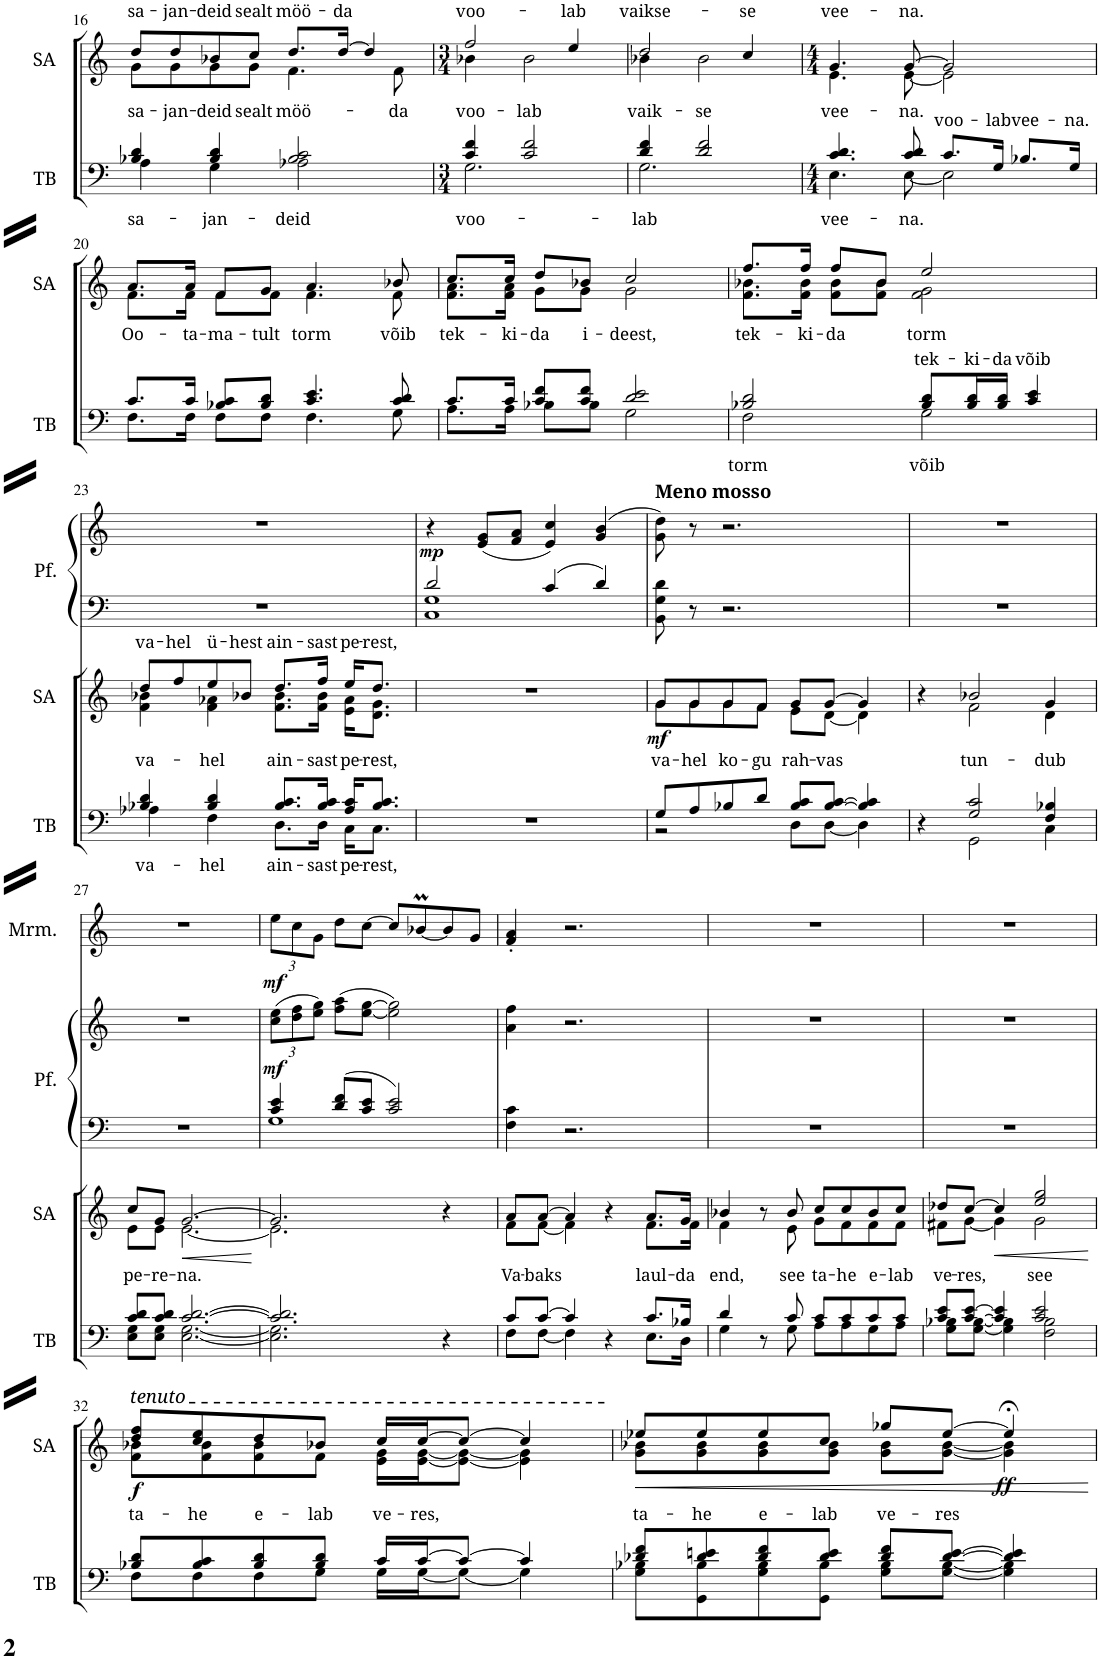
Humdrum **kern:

**kern	**text	**kern	**text	**dynam	**kern	**kern	**dynam	**kern	**dynam
*part4	*part4	*part3	*part3	*part3	*part2	*part2	*part2	*part1	*part1
*staff5	*staff5	*staff4	*staff4	*staff4	*staff3	*staff2	*staff2/3	*staff1	*staff1
*I"Coro TB	*	*I"Coro SA	*	*	*I"Pianoforte	*	*	*I"Marimba	*
*I'TB	*	*I'SA	*	*	*I'Pf.	*	*	*I'Mrm.	*
!!LO:PB:g=z
*clefF4	*	*clefG2	*	*	*clefF4	*clefG2	*	*clefG2	*
*k[]	*	*k[]	*	*	*k[]	*k[]	*	*k[]	*
*M4/4	*	*M4/4	*	*	*M4/4	*M4/4	*	*M4/4	*
*met(c)	*	*met(c)	*	*	*met(c)	*met(c)	*	*met(c)	*
=16	=16	=16	=16	=16	=16	=16	=16	=16	=16
*^	*	*	*	*	*	*	*	*	*
!	!	!LO:LY:b	!	!LO:LY:a	!	!	!	!	!	!
*	*	*	*^	*	*	*	*	*	*	*
!	!	!	!	!	!LO:LY:b	!	!	!	!	!	!
4B-X/ 4d/	4A\	sa-	8dd/L	8g\L	sa-	.	1r	1r	.	1r	.
!	!	!	!	!	!LO:LY:a	!	!	!	!	!	!
!	!	!	!	!	!LO:LY:b	!	!	!	!	!	!
.	.	.	8dd/	8g\	-jan-	.	.	.	.	.	.
!	!	!LO:LY:b	!	!	!LO:LY:a	!	!	!	!	!	!
!	!	!	!	!	!LO:LY:b	!	!	!	!	!	!
4B-/ 4d/	4G\	-jan-	8b-X/	8g\	-deid	.	.	.	.	.	.
!	!	!	!	!	!LO:LY:a	!	!	!	!	!	!
!	!	!	!	!	!LO:LY:b	!	!	!	!	!	!
.	.	.	8cc/J	8g\J	sealt	.	.	.	.	.	.
!	!	!LO:LY:b	!	!	!LO:LY:a	!	!	!	!	!	!
!	!	!	!	!	!LO:LY:b	!	!	!	!	!	!
2B-/ 2c/	2A-X\	-deid	8.dd/L	4.f\	möö-	.	.	.	.	.	.
!	!	!	!	!	!LO:LY:a	!	!	!	!	!	!
.	.	.	[16dd/Jk	.	-da	.	.	.	.	.	.
.	.	.	4dd/]	.	.	.	.	.	.	.	.
!	!	!	!	!	!LO:LY:b	!	!	!	!	!	!
.	.	.	.	8f\	-da	.	.	.	.	.	.
=17	=17	=17	=17	=17	=17	=17	=17	=17	=17	=17	=17
*M3/4	*	*	*M3/4	*	*	*	*M3/4	*M3/4	*	*M3/4	*
!	!	!LO:LY:b	!	!	!LO:LY:a	!	!	!	!	!	!
!	!	!	!	!	!LO:LY:b	!	!	!	!	!	!
4c/ 4f/	2.G\	voo-	2ff/	4b-X\	voo-	.	2.r	2.r	.	2.r	.
!	!	!	!	!	!LO:LY:b	!	!	!	!	!	!
2c/ 2f/	.	.	.	2b-\	-lab	.	.	.	.	.	.
!	!	!	!	!	!LO:LY:a	!	!	!	!	!	!
.	.	.	4ee/	.	-lab	.	.	.	.	.	.
=18	=18	=18	=18	=18	=18	=18	=18	=18	=18	=18	=18
!	!	!LO:LY:b	!	!	!LO:LY:a	!	!	!	!	!	!
!	!	!	!	!	!LO:LY:b	!	!	!	!	!	!
4d/ 4f/	2.G\	-lab	2dd/	4b-X\	vaik-	.	2.r	2.r	.	2.r	.
!	!	!	!	!	!LO:LY:b	!	!	!	!	!	!
2d/ 2f/	.	.	.	2b-\	-se	.	.	.	.	.	.
!	!	!	!	!	!LO:LY:a	!	!	!	!	!	!
.	.	.	4cc/	.	-se	.	.	.	.	.	.
=19	=19	=19	=19	=19	=19	=19	=19	=19	=19	=19	=19
*M4/4	*	*	*M4/4	*	*	*	*M4/4	*M4/4	*	*M4/4	*
!	!	!LO:LY:b	!	!	!LO:LY:a	!	!	!	!	!	!
!	!	!	!	!	!LO:LY:b	!	!	!	!	!	!
4.c/ 4.d/	4.E\	vee-	4.g/	4.e\	vee-	.	1r	1r	.	1r	.
!	!	!LO:LY:b	!	!	!LO:LY:a	!	!	!	!	!	!
!	!	!	!	!	!LO:LY:b	!	!	!	!	!	!
8c/ 8d/	[8E\	-na.	[8g/	[8e\	-na.	.	.	.	.	.	.
!	!	!LO:LY:a	!	!	!	!	!	!	!	!	!
8.c/L	2E\]	voo-	2g/]	2e\]	.	.	.	.	.	.	.
!	!	!LO:LY:a	!	!	!	!	!	!	!	!	!
16G/Jk	.	-lab	.	.	.	.	.	.	.	.	.
!	!	!LO:LY:a	!	!	!	!	!	!	!	!	!
8.B-X/L	.	vee-	.	.	.	.	.	.	.	.	.
!	!	!LO:LY:a	!	!	!	!	!	!	!	!	!
16G/Jk	.	-na.	.	.	.	.	.	.	.	.	.
!!LO:LB:g=z
=20	=20	=20	=20	=20	=20	=20	=20	=20	=20	=20	=20
!	!	!	!	!	!LO:LY:b	!	!	!	!	!	!
8.c/L	8.F\L	.	8.a/L	8.f\L	Oo-	.	1r	1r	.	1r	.
!	!	!	!	!	!LO:LY:b	!	!	!	!	!	!
16c/Jk	16F\Jk	.	16a/Jk	16f\Jk	-ta-	.	.	.	.	.	.
!	!	!	!	!	!LO:LY:b	!	!	!	!	!	!
8B-X/ 8c/L	8F\L	.	8f/L	8f\L	-ma-	.	.	.	.	.	.
!	!	!	!	!	!LO:LY:b	!	!	!	!	!	!
8B-/ 8d/J	8F\J	.	8g/J	8f\J	-tult	.	.	.	.	.	.
!	!	!	!	!	!LO:LY:b	!	!	!	!	!	!
4.c/ 4.e/	4.F\	.	4.a/	4.f\	torm	.	.	.	.	.	.
!	!	!	!	!	!LO:LY:b	!	!	!	!	!	!
8c/ 8d/	8G\	.	8b-X/	8f\	võib	.	.	.	.	.	.
=21	=21	=21	=21	=21	=21	=21	=21	=21	=21	=21	=21
!	!	!	!	!	!LO:LY:b	!	!	!	!	!	!
8.c/L	8.A\L	.	8.cc/L	8.f\ 8.a\L	tek-	.	1r	1r	.	1r	.
!	!	!	!	!	!LO:LY:b	!	!	!	!	!	!
16c/Jk	16A\Jk	.	16cc/Jk	16f\ 16a\Jk	-ki-	.	.	.	.	.	.
!	!	!	!	!	!LO:LY:b	!	!	!	!	!	!
8c/ 8f/L	8B-X\L	.	8dd/L	8g\L	-da	.	.	.	.	.	.
!	!	!	!	!	!LO:LY:b	!	!	!	!	!	!
8c/ 8f/J	8B-\J	.	8b-X/J	8g\J	i-	.	.	.	.	.	.
!	!	!	!	!	!LO:LY:b	!	!	!	!	!	!
2d/ 2e/	2G\	.	2cc/	2g\	-deest,	.	.	.	.	.	.
=22	=22	=22	=22	=22	=22	=22	=22	=22	=22	=22	=22
!	!	!LO:LY:b	!	!	!LO:LY:b	!	!	!	!	!	!
2B-X/ 2d/	2F\	torm	8.ff/L	8.f\ 8.b-X\L	tek-	.	1r	1r	.	1r	.
!	!	!	!	!	!LO:LY:b	!	!	!	!	!	!
.	.	.	16ff/Jk	16f\ 16b-\Jk	-ki-	.	.	.	.	.	.
!	!	!	!	!	!LO:LY:b	!	!	!	!	!	!
.	.	.	8ff/L	8f\ 8b-\L	-da	.	.	.	.	.	.
.	.	.	8b-/J	8f\ 8b-\J	.	.	.	.	.	.	.
!	!	!LO:LY:a	!	!	!	!	!	!	!	!	!
!	!	!LO:LY:b	!	!	!LO:LY:b	!	!	!	!	!	!
8B-/ 8d/L	2G\	võib	2ee/	2f\ 2g\	torm	.	.	.	.	.	.
!	!	!LO:LY:a	!	!	!	!	!	!	!	!	!
16B-/ 16d/L	.	-ki-	.	.	.	.	.	.	.	.	.
!	!	!LO:LY:a	!	!	!	!	!	!	!	!	!
16B-/ 16d/JJ	.	-da	.	.	.	.	.	.	.	.	.
!	!	!LO:LY:a	!	!	!	!	!	!	!	!	!
4c/ 4e/	.	võib	.	.	.	.	.	.	.	.	.
!!LO:LB:g=z
=23	=23	=23	=23	=23	=23	=23	=23	=23	=23	=23	=23
!	!	!LO:LY:b	!	!	!LO:LY:a	!	!	!	!	!	!
!	!	!	!	!	!LO:LY:b	!	!	!	!	!	!
4B-X/ 4d/	4A-X\	va-	8dd/L	4f\ 4b-X\	va-	.	1r	1r	.	1r	.
!	!	!	!	!	!LO:LY:a	!	!	!	!	!	!
.	.	.	8ff/	.	-hel	.	.	.	.	.	.
!	!	!LO:LY:b	!	!	!LO:LY:a	!	!	!	!	!	!
!	!	!	!	!	!LO:LY:b	!	!	!	!	!	!
4B-/ 4d/	4F\	-hel	8ee/	4f\ 4a-X\	-hel	.	.	.	.	.	.
!	!	!	!	!	!LO:LY:a	!	!	!	!	!	!
.	.	.	8b-X/J	.	-hest	.	.	.	.	.	.
!	!	!LO:LY:b	!	!	!LO:LY:a	!	!	!	!	!	!
!	!	!	!	!	!LO:LY:b	!	!	!	!	!	!
8.B-/ 8.c/L	8.D\L	ain-	8.dd/L	8.f\ 8.b-\L	ain-	.	.	.	.	.	.
!	!	!LO:LY:b	!	!	!LO:LY:a	!	!	!	!	!	!
!	!	!	!	!	!LO:LY:b	!	!	!	!	!	!
16B-/ 16c/Jk	16D\Jk	-sast	16ff/Jk	16f\ 16b-\Jk	-sast	.	.	.	.	.	.
!	!	!LO:LY:b	!	!	!LO:LY:a	!	!	!	!	!	!
!	!	!	!	!	!LO:LY:b	!	!	!	!	!	!
16A-/ 16c/KL	16C\KL	pe-	16ee/KL	16e\ 16a-\KL	pe-	.	.	.	.	.	.
!	!	!LO:LY:b	!	!	!LO:LY:a	!	!	!	!	!	!
!	!	!	!	!	!LO:LY:b	!	!	!	!	!	!
8.B-/ 8.c/J	8.C\J	-rest,	8.dd/J	8.d\ 8.g\J	-rest,	.	.	.	.	.	.
=24	=24	=24	=24	=24	=24	=24	=24	=24	=24	=24	=24
*	*	*	*	*	*	*	*^	*	*	*	*
!	!	!	!	!	!	!	!	!	!	!LO:DY:a=2	!	!
*v	*v	*	*	*	*	*	*	*	*	*	*	*
*	*	*v	*v	*	*	*	*	*	*	*	*
1r	.	1r	.	.	2d/	1C 1G	4r	mp	1r	.
.	.	.	.	.	.	.	(8e/ 8g/L	.	.	.
.	.	.	.	.	.	.	8f/ 8a/J	.	.	.
.	.	.	.	.	4c/	.	4e/ 4cc/)	.	.	.
.	.	.	.	.	4d/	.	(4g/ 4b/	.	.	.
*	*	*	*	*	*v	*v	*	*	*	*
=25	=25	=25	=25	=25	=25	=25	=25	=25	=25
*^	*	*	*	*	*	*	*	*	*
!	!	!	!	!LO:LY:b	!LO:DY:b	!	!	!	!	!
*	*	*	*^	*	*	*	*	*	*	*
8G/L	2r	.	8g/L	8g\L	va-	mf	8BB\ 8G\ 8d\	8g\ 8dd\)	.	1r	.
!	!	!	!	!	!LO:LY:b	!	!	!	!	!	!
8A/	.	.	8g/	8g\	-hel	.	8r	8r	.	.	.
!	!	!	!	!	!LO:LY:b	!	!	!	!	!	!
8B-X/	.	.	8g/	8g\	ko-	.	2.r	2.r	.	.	.
!	!	!	!	!	!LO:LY:b	!	!	!	!	!	!
8d/J	.	.	8f/J	8f\J	-gu	.	.	.	.	.	.
!	!	!	!	!	!LO:LY:b	!	!	!	!	!	!
8B-/ 8c/L	8D\L	.	8g/L	8e\L	rah-	.	.	.	.	.	.
!	!	!	!	!	!LO:LY:b	!	!	!	!	!	!
[8B-/ [8c/J	[8D\J	.	[8g/J	[8d\J	-vas	.	.	.	.	.	.
4B-/] 4c/]	4D\]	.	4g/]	4d\]	.	.	.	.	.	.	.
=26	=26	=26	=26	=26	=26	=26	=26	=26	=26	=26	=26
4r	4ryy	.	4r	4ryy	.	.	1r	1r	.	1r	.
!	!	!	!	!	!LO:LY:b	!	!	!	!	!	!
2G/ 2c/	2GG\	.	2b-X/	2f\	tun-	.	.	.	.	.	.
!	!	!	!	!	!LO:LY:b	!	!	!	!	!	!
4F/ 4B-X/	4C\	.	4g/	4d\	-dub	.	.	.	.	.	.
!!LO:LB:g=z
=27	=27	=27	=27	=27	=27	=27	=27	=27	=27	=27	=27
!	!	!	!	!	!LO:LY:b	!	!	!	!	!	!
8c/ 8d/L	8E\ 8G\L	.	8cc/L	8e\L	pe-	.	1r	1r	.	1r	.
!	!	!	!	!	!LO:LY:b	!	!	!	!	!	!
8c/ 8d/J	8E\ 8G\J	.	8g/J	8e\J	-re-	.	.	.	.	.	.
!	!	!	!	!	!LO:LY:b	!LO:HP:b	!	!	!	!	!
[2.c/ [2.d/	[2.E\ [2.G\	.	[2.g/	[2.e\	-na.	<	.	.	.	.	.
*v	*v	*	*	*	*	*	*	*	*	*	*
*	*	*v	*v	*	*	*	*	*	*	*
.	.	.	.	[	.	.	.	.	.
=28	=28	=28	=28	=28	=28	=28	=28	=28	=28
*^	*	*^	*	*	*^	*	*	*	*
*	*	*	*	*	*	*	*	*	*Xbrackettup	*	*Xbrackettup	*
!	!	!	!	!	!	!	!	!	!	!LO:DY:a=2	!	!LO:DY:b
2.c/] 2.d/]	2.E\] 2.G\]	.	2.g/]	2.e\]	.	.	4c/ 4e/	1G	(12cc\ 12ee\L	mf	12ee\L	mf
.	.	.	.	.	.	.	.	.	12dd\ 12ff\	.	12cc\	.
.	.	.	.	.	.	.	.	.	12ee\ 12gg\J)	.	12g\J	.
.	.	.	.	.	.	.	8d/ 8f/L	.	(8ff\ 8aa\L	.	8dd\L	.
.	.	.	.	.	.	.	8c/ 8e/J	.	[8ee\ [8gg\J	.	[8cc\J	.
.	.	.	.	.	.	.	2c/ 2e/	.	2ee\] 2gg\])	.	8cc/L]	.
.	.	.	.	.	.	.	.	.	.	.	[8b-XM/	.
4r	4ryy	.	4r	4ryy	.	.	.	.	.	.	8b-/]	.
.	.	.	.	.	.	.	.	.	.	.	8g/J	.
*	*	*	*	*	*	*	*v	*v	*	*	*	*
=29	=29	=29	=29	=29	=29	=29	=29	=29	=29	=29	=29
!	!	!	!	!	!LO:LY:b	!	!	!	!	!	!
8c/L	8F\L	.	8a/L	8f\L	Va-	.	4F\ 4c\	4a\ 4ff\	.	4f/' 4a/'	.
!	!	!	!	!	!LO:LY:b	!	!	!	!	!	!
[8c/J	[8F\J	.	[8a/J	[8f\J	-baks	.	.	.	.	.	.
4c/]	4F\]	.	4a/]	4f\]	.	.	2.r	2.r	.	2.r	.
4r	4ryy	.	4r	4ryy	.	.	.	.	.	.	.
!	!	!	!	!	!LO:LY:b	!	!	!	!	!	!
8.c/L	8.E\L	.	8.a/L	8.f\L	laul-	.	.	.	.	.	.
!	!	!	!	!	!LO:LY:b	!	!	!	!	!	!
16B-X/Jk	16D\Jk	.	16g/Jk	16f\Jk	-da	.	.	.	.	.	.
=30	=30	=30	=30	=30	=30	=30	=30	=30	=30	=30	=30
!	!	!	!	!	!LO:LY:b	!	!	!	!	!	!
4d/	4G\	.	4b-X/	4f\	end,	.	1r	1r	.	1r	.
8r	8ryy	.	8r	8ryy	.	.	.	.	.	.	.
!	!	!	!	!	!LO:LY:b	!	!	!	!	!	!
8c/	8G\	.	8b-/	8e\	see	.	.	.	.	.	.
!	!	!	!	!	!LO:LY:b	!	!	!	!	!	!
8c/L	8A\L	.	8cc/L	8g\L	ta-	.	.	.	.	.	.
!	!	!	!	!	!LO:LY:b	!	!	!	!	!	!
8c/	8A\	.	8cc/	8f\	-he	.	.	.	.	.	.
!	!	!	!	!	!LO:LY:b	!	!	!	!	!	!
8c/	8G\	.	8b-/	8f\	e-	.	.	.	.	.	.
!	!	!	!	!	!LO:LY:b	!	!	!	!	!	!
8c/J	8A\J	.	8cc/J	8f\J	-lab	.	.	.	.	.	.
=31	=31	=31	=31	=31	=31	=31	=31	=31	=31	=31	=31
!	!	!	!	!	!LO:LY:b	!	!	!	!	!	!
8c/ 8e/L	8G\ 8B-X\L	.	8dd-X/L	8f#X\L	ve-	.	1r	1r	.	1r	.
!	!	!	!	!	!LO:LY:b	!	!	!	!	!	!
[8c/ [8e/J	[8G\ [8B-\J	.	[8cc/J	[8g\J	-res,	.	.	.	.	.	.
!	!	!	!	!	!	!LO:HP:b	!	!	!	!	!
4c/] 4e/]	4G\] 4B-\]	.	4cc/]	4g\]	.	<	.	.	.	.	.
!	!	!	!	!	!LO:LY:b	!	!	!	!	!	!
2c/ 2e/	2F\ 2B-\	.	2ee/ 2gg/	2g\	see	.	.	.	.	.	.
*v	*v	*	*	*	*	*	*	*	*	*	*
*	*	*v	*v	*	*	*	*	*	*	*
.	.	.	.	[	.	.	.	.	.
!!LO:LB:g=z
=32	=32	=32	=32	=32	=32	=32	=32	=32	=32
*^	*	*	*	*	*	*	*	*	*
!	!	!	!LO:TX:a:t=tenuto	!	!	!	!	!	!	!
!	!	!	!	!LO:LY:b	!LO:DY:b	!	!	!	!	!
*	*	*	*^	*	*	*	*	*	*	*
8B-X/ 8d/L	8F\L	.	8dd/ 8ff/L	8f\ 8b-X\L	ta-	f	1r	1r	.	1r	.
!	!	!	!	!	!LO:LY:b	!	!	!	!	!	!
8B-/ 8c/	8F\	.	8cc/ 8ee/	8f\ 8b-\	-he	.	.	.	.	.	.
!	!	!	!	!	!LO:LY:b	!	!	!	!	!	!
8B-/ 8d/	8F\	.	8dd/	8f\ 8b-\	e-	.	.	.	.	.	.
!	!	!	!	!	!LO:LY:b	!	!	!	!	!	!
8B-/ 8d/J	8G\J	.	8b-X/J	8f\J	-lab	.	.	.	.	.	.
!	!	!	!	!	!LO:LY:b	!	!	!	!	!	!
16c/LL	16G\LL	.	16cc/LL	16e\ 16g\LL	ve-	.	.	.	.	.	.
!	!	!	!	!	!LO:LY:b	!	!	!	!	!	!
[16c/J	[16G\J	.	[16cc/J	[16e\ [16g\J	-res,	.	.	.	.	.	.
8c/J_	8G\J_	.	8cc/J_	8e\_ 8g\_J	.	.	.	.	.	.	.
4c/]	4G\]	.	4cc/]	4e\] 4g\]	.	.	.	.	.	.	.
=33	=33	=33	=33	=33	=33	=33	=33	=33	=33	=33	=33
!	!	!	!	!	!LO:LY:b	!LO:HP:b	!	!	!	!	!
8d-X/ 8f/L	8G\ 8B-X\L	.	8ee-X/L	8g\ 8b-X\L	ta-	<	1r	1r	.	1r	.
!	!	!	!	!	!LO:LY:b	!	!	!	!	!	!
8d-/ 8en/	8GG\ 8B-\	.	8ee-/	8g\ 8b-\	-he	.	.	.	.	.	.
!	!	!	!	!	!LO:LY:b	!	!	!	!	!	!
8d-/ 8f/	8G\ 8B-\	.	8ee-/	8g\ 8b-\	e-	.	.	.	.	.	.
!	!	!	!	!	!LO:LY:b	!	!	!	!	!	!
8d-/ 8e/J	8GG\ 8B-\J	.	8cc/J	8g\ 8b-\J	-lab	.	.	.	.	.	.
!	!	!	!	!	!LO:LY:b	!	!	!	!	!	!
8d-/ 8f/L	8G\ 8B-\L	.	8gg-X/L	8g\ 8b-\L	ve-	.	.	.	.	.	.
!	!	!	!	!	!LO:LY:b	!	!	!	!	!	!
[8d-/ [8e/J	[8G\ [8B-\J	.	[8ee-/J	[8g\ [8b-\J	-res	.	.	.	.	.	.
!	!	!	!	!	!	!LO:DY:b	!	!	!	!	!
4d-/] 4e/]	4G\] 4B-\]	.	4ee-;</]	4g\] 4b-\]	.	ff	.	.	.	.	.
*v	*v	*	*	*	*	*	*	*	*	*	*
*	*	*v	*v	*	*	*	*	*	*	*
.	.	.	.	[	.	.	.	.	.
=	=	=	=	=	=	=	=	=	=
*-	*-	*-	*-	*-	*-	*-	*-	*-	*-
